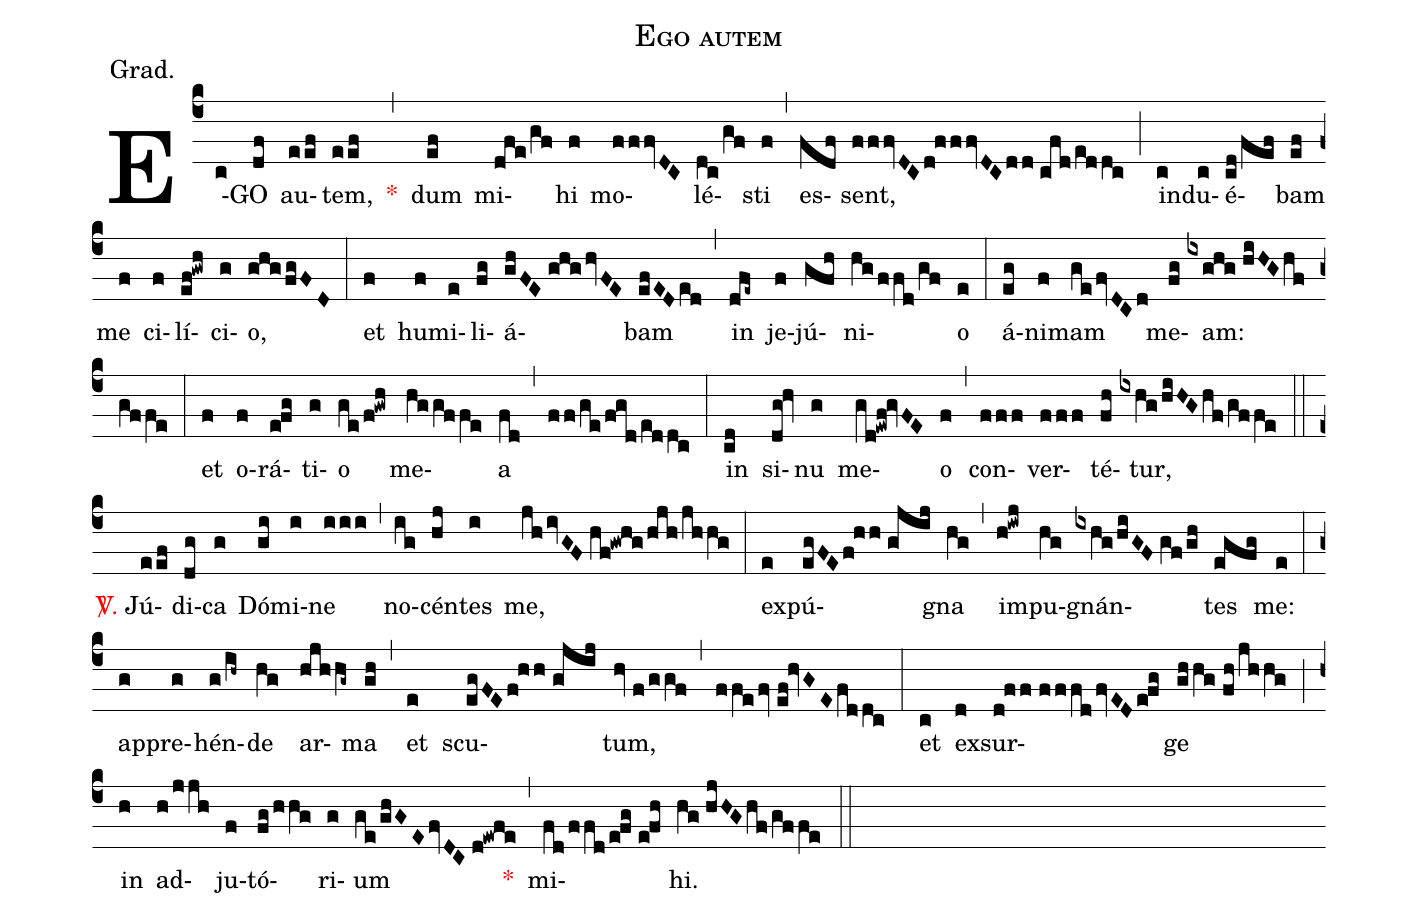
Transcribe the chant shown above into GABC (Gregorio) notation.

name:Ego autem;
annotation:Grad.;
mode:III.;
office-part:Gradual;
%%
(c4) E(c)GO(df) au(eef)tem,(eef) <v>\red{*}</v>(,) dum(ef) mi(dfe/gf)hi(f) mo(fffvDC)lé(dc/gf)sti(f) (,) es(fdf)sent,(ff/fvDC/d!fffvDC/dd//cfd/eddc) (;) in(c)du(c)é(cd/fef)bam(ef) me(f) ci(f)lí(ef!gwh)ci(g)o,(ghg/fgFD) (:) et(f) hu(f)mi(e)li(fg)á(ghFE//ghg/hvFE)bam(efEDed) (,) in(dfe~) je(f)jú(gfh)ni(hg/ffd/gf)o(e) (:) á(eg)ni(f)mam(ge/fvDCd) me(fg)am:(ixghg//hiHG/hf/gffe) (:) et(f) o(f)rá(e!fg)ti(g)o(ge/f!gwh) me(hggffe)a(fd) (,) (ff/ge/fgd/eddc) (:) in(cd) si(dg!hv)nu(g) me(gd!ewf!gvFE)o(f) (,) con(fff)ver(fff)té(fh)tur,(ixhg/hiHGhf/gffe) (::) <v>\red{\Vbar.}</v> Jú(eef)di(dg)ca(g) Dó(gi)mi(i)ne(iii) (,) no(ig)cén(hj)tes(i) me,(jh/ivGF//hf!gwhg/hjh/jhhg) (:) ex(e)pú(egFEf!hh//gjij)gna(hg) (,) im(h!iwj)pu(hg)gnán(ixhg/hiGF//gf/gh)tes(egfg) me:(e) (:) ap(g)pre(g)hén(g/ih~)de(hg) ar(hjhhg~)ma(gh) (,) et(e) scu(egFEf!hh//gjij)tum,(hv//f/ggf) (,) (ffe/fv//ef!hvGEfddc) (:) et(c) ex(d)sur(d!ff//fffd/fvEDe!fg)ge(ghhg//fh/jhhg) (;) in(h) ad(h/jjh)ju(f)tó(fg/hhg)ri(g)um(ge/ghGEfvDC//d!ewfe) <v>\red{*}</v>(,) mi(fd/ffd/e!fg//e!fh)hi.(hg//hjHGhf/gffe) (::)
